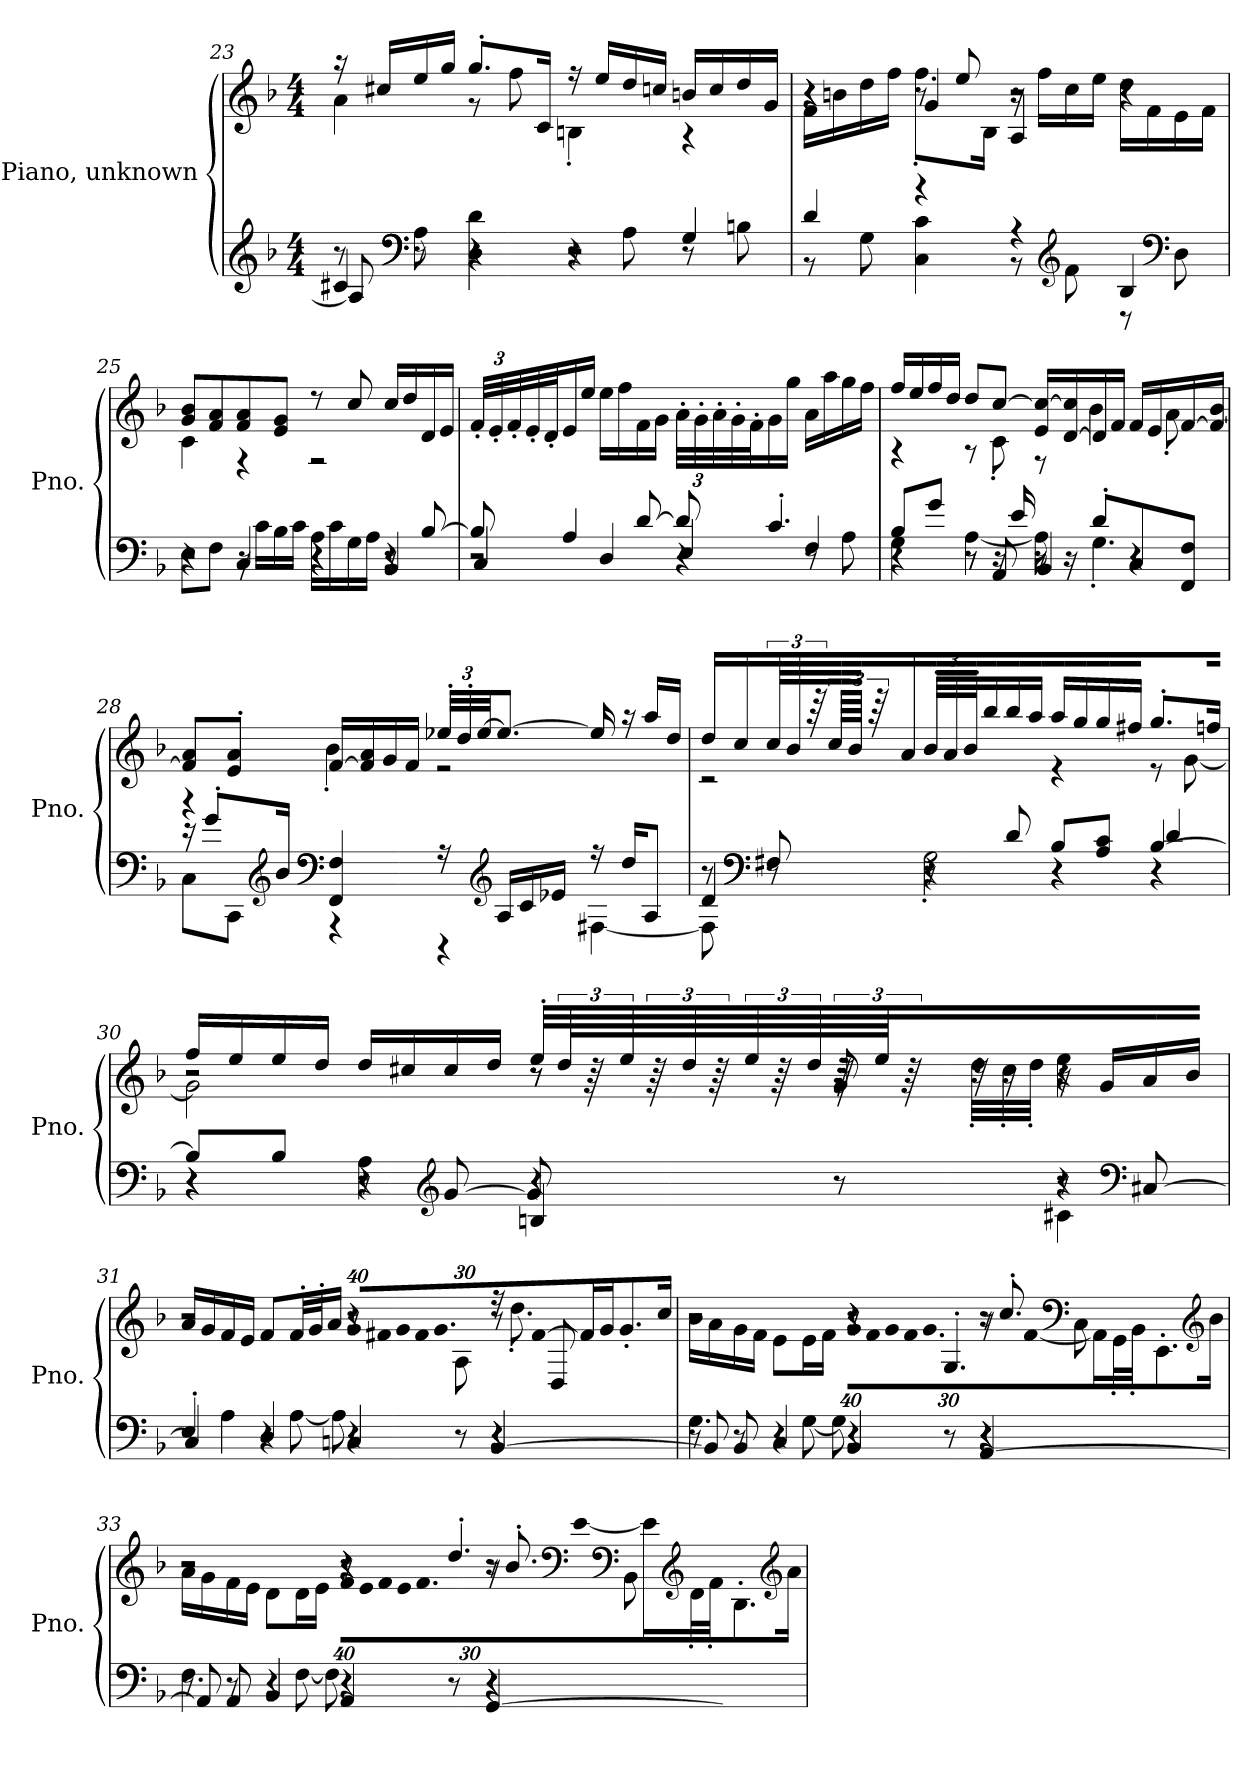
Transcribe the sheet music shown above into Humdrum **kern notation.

**kern	**kern
*part1	*part1
*staff2	*staff1
*I"Piano, unknown	*
*I'Pno.	*
*clefG2	*clefG2
*k[b-]	*k[b-]
*M4/4	*M4/4
=23	=23
*^	*^
*	*^	*	*
4c#X/	8r	8A/]	16r	4a\
.	.	.	16cc#X/LL	.
*clefF4	*	*	*	*
.	8A\	8r	16ee/	.
.	.	.	16gg/JJ	.
4r	4D\ 4d\	4r	8.gg'/L	8r
.	.	.	.	8ff\
.	.	.	16c/Jk	.
2r	8r	4r	16r	4Bn'\
.	.	.	16ee/LL	.
.	8A\	.	16dd/	.
.	.	.	16ccn/JJ	.
.	8r	4G/	16bn/LL	4r
.	.	.	16cc/	.
.	8Bn\	.	16dd/	.
.	.	.	16g/JJ	.
*	*v	*v	*	*
!!LO:LB:g=z
=24	=24	=24	=24
*	*	*	*^
4d/	8r	4r	16f\LL	4r
.	.	.	16bn\	.
.	8G\	.	16dd\	.
.	.	.	16ff\JJ	.
4r	4C\ 4c\	8r	8.ff'\L	4g/
.	.	8ee/	.	.
.	.	.	16B-\Jk	.
4r	8r	2r	16r	4A/
.	.	.	16ff\LL	.
*clefG2	*	*	*	*
.	8f\	.	16cc\	.
.	.	.	16ee\JJ	.
4B-/	8r	.	16dd\LL	4r
.	.	.	16f\	.
*clefF4	*	*	*	*
.	8D\	.	16e\	.
.	.	.	16f\JJ	.
*	*	*	*v	*v
=25	=25	=25	=25
*	*^	*	*
2r	8E\L	4r	8g/ 8b-/L	4c\
.	8F\J	.	8f/ 8a/	.
.	16r	4C/	8f/ 8a/	4r
.	16c\LL	.	.	.
.	16B-\	.	8e/ 8g/J	.
.	16c\JJ	.	.	.
4r	16A\LL	4r	8r	2r
.	16c\	.	.	.
.	16G\	.	8cc/	.
.	16A\JJ	.	.	.
8r	4r	4BB-/	16cc/LL	.
.	.	.	16dd/	.
[8B-/	.	.	16d/	.
.	.	.	16e/JJ	.
*	*	*	*v	*v
!!LO:LB:g=z
=26	=26	=26	=26
*	*	*	*Xbrackettup
8B-/]	2r	4C/	48f'/LLL
.	.	.	48e'/
.	.	.	48f'/
.	.	.	32e'/
.	.	.	32d'/J
4A/	.	.	16e/
.	.	.	16ee/JJ
.	.	4D/	16ee\LL
.	.	.	16ff\
[8d/	.	.	16f\
.	.	.	16g\JJ
8d/]	4r	4E/	48a'\LLL
.	.	.	48g'\
.	.	.	48a'\
.	.	.	32g'\
.	.	.	32f'\J
4.c'/	.	.	16g\
.	.	.	16gg\JJ
.	8r	4F/	16a\LL
.	.	.	16aa\
.	8A\	.	16gg\
.	.	.	16ff\JJ
=27	=27	=27	=27
*	*	*	*^
8B-/L	4G\	4r	16ff/LL	4r
.	.	.	16ee/	.
8g/J	.	.	16ff/	.
.	.	.	16dd/JJ	.
8r	[4A\	8r	8dd/L	8r
16r	.	8AA/	[8cc/J	8c'\
16e/	.	.	.	.
8r	16A\]	4BB-/	16e/ 16cc/_LL	8r
.	16r	.	[16d/ 16cc/]	.
8d'/L	4.G'\	.	16d/]	4b-\
.	.	.	16f/JJ	.
8C/	.	4r	16f/LL	.
.	.	.	16e/	.
8FF/ 8F/J	.	.	[16f/	8a'\
.	.	.	16f/_ 16b-/JJ	.
*	*v	*v	*	*
!!LO:LB:g=z	!!
=28	=28	=28	=28
16r	8C\L	8f/] 8a/L	4r
8g'/L	.	.	.
.	8CC\J	8e/' 8a/'J	.
*clefG2	*	*	*
16b-/Jk	.	.	.
*clefF4	*	*	*
4FF/ 4F/	4r	[16f/LL	4b-'\
.	.	16f/] 16a/	.
.	.	16g/	.
.	.	16f/JJ	.
16r	4r	48ee-X'/LLL	2r
.	.	48dd'/	.
.	.	[48ee-/JJ	.
*clefG2	*	*	*
16A/LL	.	8.ee-/J_	.
16c/	.	.	.
16e-X/JJ	.	.	.
16r	[4F#X\	16ee-/]	.
16dd/KL	.	16r	.
8A/J	.	16aa/LL	.
.	.	16dd/JJ	.
!!LO:LB:g=z	!!
=29	=29	=29	=29
*	*^	*	*
8r	8F#\]	4d/	16dd/LL	2r
.	.	.	16cc/	.
*clefF4	*	*	*	*
*	*	*	*brackettup	*
8F#X/	8r	.	96cc/LL	.
.	.	.	96b-/JJJJ	.
.	.	.	96r	.
.	.	.	96cc/LLLL	.
.	.	.	96b-/JJJJ	.
.	.	.	96r	.
.	.	.	16a/	.
*	*	*	*Xbrackettup	*
8r	2G'\	4r	48b-'/LLL	.
.	.	.	48a'/	.
.	.	.	48b-'/J	.
.	.	.	16bb-/	.
8d/	.	.	16bb-/	.
.	.	.	16aa/JJ	.
8B-/L	.	4r	16aa/LL	4r
.	.	.	16gg/	.
8A/ 8c/J	.	.	16gg/	.
.	.	.	16ff#X/JJ	.
[4B-/	4r	4d/	8.gg'/L	8r
.	.	.	.	[8g\
.	.	.	16ffn/Jk	.
!!LO:LB:g=z
=30	=30	=30	=30	=30
*	*	*	*	*^
8B-/L]	4r	4r	16ff/LL	2g\]	2r
.	.	.	16ee/	.	.
8B-/J	.	.	16ee/	.	.
.	.	.	16dd/JJ	.	.
4r	4A\	8r	16dd/LL	.	.
.	.	.	16cc#X/	.	.
*clefG2	*	*	*	*	*
.	.	[8g/	16cc#/	.	.
.	.	.	16dd/JJ	.	.
4Bn/	4r	8g/]	32ee'/LLL	8r	8r
*	*	*	*brackettup	*	*
.	.	.	96dd/JJJk	.	.
.	.	.	96r	.	.
.	.	.	96ee/	.	.
.	.	.	96r	.	.
.	.	.	96dd/	.	.
.	.	.	96r	.	.
.	.	.	96ee/	.	.
.	.	.	96r	.	.
.	.	.	96dd/	.	.
.	.	8r	96r	32r	8g/
.	.	.	96ee/	.	.
.	.	.	96r	.	.
.	.	.	32r	32dd'\LLL	.
.	.	.	16r	32cc#'\	.
.	.	.	.	32dd'\JJJ	.
4r	4c#X\	8r	16r	4ee\	4r
.	.	.	16g/LL	.	.
*clefF4	*	*	*	*	*
.	.	[8C#X/	16a/	.	.
.	.	.	16b-/JJ	.	.
!!LO:PB:g=z	!!	!!
=31	=31	=31	=31	=31	=31
4E'/	8r	4C#/]	16a/LL	2r	2r
.	.	.	16g/	.	.
.	4A\	.	16f/	.	.
.	.	.	16e/JJ	.	.
4r	.	4D/	8f/L	.	.
.	[8A\	.	32f'/LL	.	.
.	.	.	32g'/J	.	.
.	.	.	16a/JJ	.	.
*	*	*	*Xbrackettup	*	*
!	!	!	!LO:N:vis=32	!	!
4Cn/	8A\]	4r	640%23g/LLL	8r	4r
!	!	!	!LO:N:vis=64	!	!
.	.	.	960%17f#X/L	.	.
!	!	!	!LO:N:vis=64	!	!
.	.	.	960%17g/	.	.
!	!	!	!LO:N:vis=64	!	!
.	.	.	960%17f#/	.	.
!	!	!	!LO:N:vis=64.	!	!
.	.	.	640%17g/	.	.
.	.	.	1920ryy	.	.
!	!	!	!LO:N:vis=256	!	!
.	.	.	[1920%17f#/JJK	.	.
.	8r	.	16f#/]	8A\	.
.	.	.	16g/J	.	.
4r	4r	[4BB-/	8.g'/	16r	8r
.	.	.	.	8.dd'\	.
.	.	.	.	.	8D/
.	.	.	16cc/Jk	.	.
!!LO:LB:g=z
=32	=32	=32	=32	=32	=32
*	*	*	*	*	*^
8r	4.G\	8BB-/]	2r	16b-\LL	2r	2r
.	.	.	.	16a\	.	.
8BB-/	.	8r	.	16g\	.	.
.	.	.	.	16f\JJ	.	.
4r	.	4C/	.	8e\L	.	.
.	[8G\	.	.	16e\L	.	.
.	.	.	.	16f\JJ	.	.
!	!	!	!	!LO:N:vis=32	!	!
4BB-/	8G\]	4r	4r	640%23g\LLL	8r	4r
!	!	!	!	!LO:N:vis=64	!	!
.	.	.	.	960%17f\L	.	.
!	!	!	!	!LO:N:vis=64	!	!
.	.	.	.	960%17g\	.	.
!	!	!	!	!LO:N:vis=64	!	!
.	.	.	.	960%17f\	.	.
!	!	!	!	!LO:N:vis=64.	!	!
.	.	.	.	640%17g\	.	.
.	.	.	.	1920ryy	.	.
!	!	!	!	!LO:N:vis=256	!	!
.	.	.	.	[1920%17f\JJK	.	.
.	8r	.	.	16f\]	4.G'/	.
.	.	.	.	32e'\L	.	.
.	.	.	.	32g'\JJ	.	.
4r	4r	[4AA/	16r	8.c'\	.	8r
.	.	.	8.cc'/	.	.	.
*	*	*	*clefF4	*	*	*
.	.	.	.	.	.	8C\
*	*	*	*clefG2	*	*	*
.	.	.	.	16b-\Jk	.	.
!!LO:LB:g=z	!!	!!	!!
=33	=33	=33	=33	=33	=33	=33
8r	4.F\	8AA/]	2r	16a\LL	2r	2r
.	.	.	.	16g\	.	.
8AA/	.	8r	.	16f\	.	.
.	.	.	.	16e\JJ	.	.
4r	.	4BB-/	.	8d\L	.	.
.	[8F\	.	.	16d\L	.	.
.	.	.	.	16e\JJ	.	.
!	!	!	!	!LO:N:vis=32	!	!
4AA/	8F\]	4r	4r	640%23f\LLL	8r	4r
!	!	!	!	!LO:N:vis=64	!	!
.	.	.	.	960%17e\L	.	.
!	!	!	!	!LO:N:vis=64	!	!
.	.	.	.	960%17f\	.	.
!	!	!	!	!LO:N:vis=64	!	!
.	.	.	.	960%17e\	.	.
!	!	!	!	!LO:N:vis=64.	!	!
.	.	.	.	640%17f\	.	.
.	.	.	.	1920ryy	.	.
*	*	*	*clefF4	*	*	*
!	!	!	!	!LO:N:vis=256	!	!
.	.	.	.	[1920%17e\JJK	.	.
.	8r	.	.	16e\]	4.F'/	.
*	*	*	*clefG2	*	*	*
.	.	.	.	32d'\L	.	.
.	.	.	.	32f'\JJ	.	.
4r	4r	[4GG/	16r	8.B-'\	.	8r
.	.	.	8.b-'/	.	.	.
*	*	*	*clefF4	*	*	*
.	.	.	.	.	.	8BB-\
*	*	*	*clefG2	*	*	*
.	.	.	.	16a\Jk	.	.
*v	*v	*v	*	*	*	*
*	*v	*v	*v	*v
=	=
*-	*-
